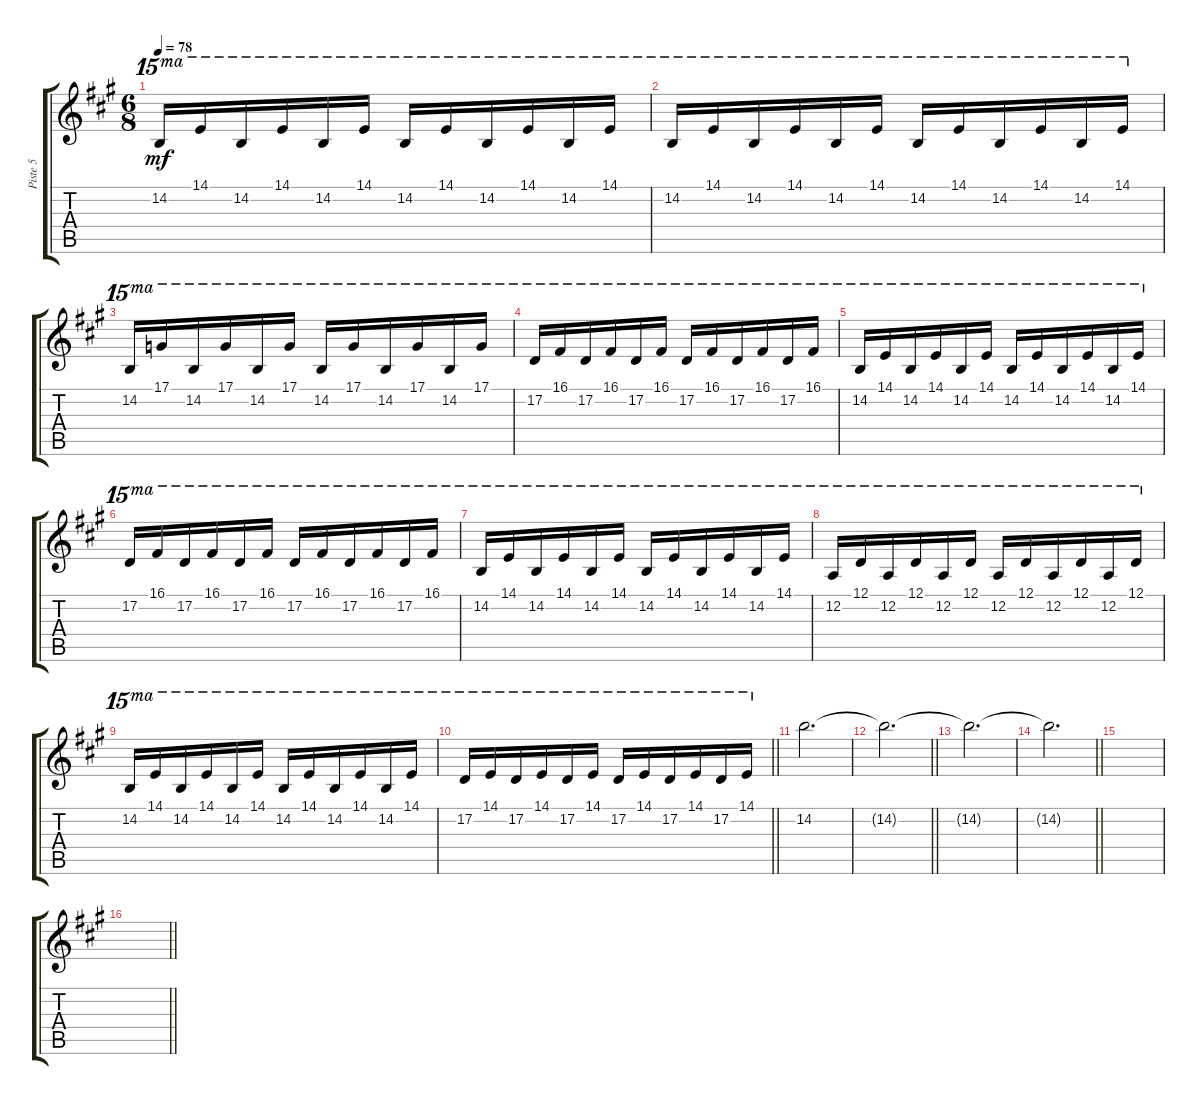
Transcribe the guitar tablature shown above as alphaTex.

\track ("Piste 5" "Piste 5") {instrument electricguitarjazz}
\staff {score tabs}
\tuning (D4 A3 F3 C3 G2 C2) {hide}
\ts (6 8)
\tempo 78
\clef g2
\ks a
14.2.16{ot 15ma dy mf} 14.1.16{ot 15ma} 14.2.16{ot 15ma} 14.1.16{ot 15ma} 14.2.16{ot 15ma} 14.1.16{ot 15ma} 14.2.16{ot 15ma} 14.1.16{ot 15ma} 14.2.16{ot 15ma} 14.1.16{ot 15ma} 14.2.16{ot 15ma} 14.1.16{ot 15ma} |
14.2.16{ot 15ma} 14.1.16{ot 15ma} 14.2.16{ot 15ma} 14.1.16{ot 15ma} 14.2.16{ot 15ma} 14.1.16{ot 15ma} 14.2.16{ot 15ma} 14.1.16{ot 15ma} 14.2.16{ot 15ma} 14.1.16{ot 15ma} 14.2.16{ot 15ma} 14.1.16{ot 15ma} |
14.2.16{ot 15ma} 17.1.16{ot 15ma} 14.2.16{ot 15ma} 17.1.16{ot 15ma} 14.2.16{ot 15ma} 17.1.16{ot 15ma} 14.2.16{ot 15ma} 17.1.16{ot 15ma} 14.2.16{ot 15ma} 17.1.16{ot 15ma} 14.2.16{ot 15ma} 17.1.16{ot 15ma} |
17.2.16{ot 15ma} 16.1.16{ot 15ma} 17.2.16{ot 15ma} 16.1.16{ot 15ma} 17.2.16{ot 15ma} 16.1.16{ot 15ma} 17.2.16{ot 15ma} 16.1.16{ot 15ma} 17.2.16{ot 15ma} 16.1.16{ot 15ma} 17.2.16{ot 15ma} 16.1.16{ot 15ma} |
14.2.16{ot 15ma} 14.1.16{ot 15ma} 14.2.16{ot 15ma} 14.1.16{ot 15ma} 14.2.16{ot 15ma} 14.1.16{ot 15ma} 14.2.16{ot 15ma} 14.1.16{ot 15ma} 14.2.16{ot 15ma} 14.1.16{ot 15ma} 14.2.16{ot 15ma} 14.1.16{ot 15ma} |
17.2.16{ot 15ma} 16.1.16{ot 15ma} 17.2.16{ot 15ma} 16.1.16{ot 15ma} 17.2.16{ot 15ma} 16.1.16{ot 15ma} 17.2.16{ot 15ma} 16.1.16{ot 15ma} 17.2.16{ot 15ma} 16.1.16{ot 15ma} 17.2.16{ot 15ma} 16.1.16{ot 15ma} |
14.2.16{ot 15ma} 14.1.16{ot 15ma} 14.2.16{ot 15ma} 14.1.16{ot 15ma} 14.2.16{ot 15ma} 14.1.16{ot 15ma} 14.2.16{ot 15ma} 14.1.16{ot 15ma} 14.2.16{ot 15ma} 14.1.16{ot 15ma} 14.2.16{ot 15ma} 14.1.16{ot 15ma} |
12.2.16{ot 15ma} 12.1.16{ot 15ma} 12.2.16{ot 15ma} 12.1.16{ot 15ma} 12.2.16{ot 15ma} 12.1.16{ot 15ma} 12.2.16{ot 15ma} 12.1.16{ot 15ma} 12.2.16{ot 15ma} 12.1.16{ot 15ma} 12.2.16{ot 15ma} 12.1.16{ot 15ma} |
14.2.16{ot 15ma} 14.1.16{ot 15ma} 14.2.16{ot 15ma} 14.1.16{ot 15ma} 14.2.16{ot 15ma} 14.1.16{ot 15ma} 14.2.16{ot 15ma} 14.1.16{ot 15ma} 14.2.16{ot 15ma} 14.1.16{ot 15ma} 14.2.16{ot 15ma} 14.1.16{ot 15ma} |
\barLineRight lightlight
17.2.16{ot 15ma} 14.1.16{ot 15ma} 17.2.16{ot 15ma} 14.1.16{ot 15ma} 17.2.16{ot 15ma} 14.1.16{ot 15ma} 17.2.16{ot 15ma} 14.1.16{ot 15ma} 17.2.16{ot 15ma} 14.1.16{ot 15ma} 17.2.16{ot 15ma} 14.1.16{ot 15ma} |
14.2.2{d} |
\barLineRight lightlight
14.2{t}.2{d} |
14.2{t}.2{d} |
\barLineRight lightlight
14.2{t}.2{d} |
|
\barLineRight lightlight
